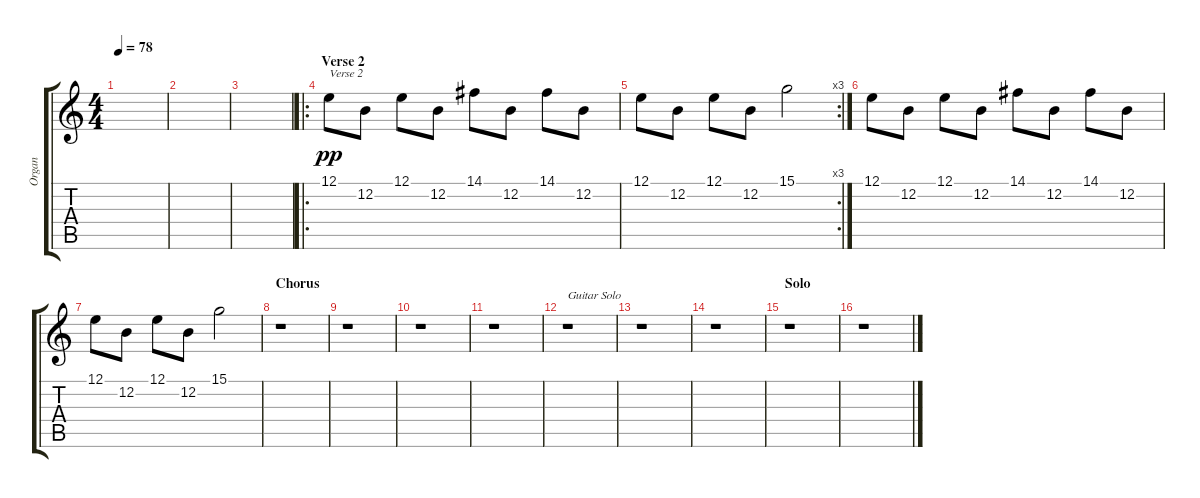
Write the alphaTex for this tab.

\track ("Organ" "Organ") {instrument reedorgan}
\staff {score tabs}
\tuning (E4 B3 G3 D3 A2 E2) {hide}
\ts (4 4)
\tempo 78
\clef g2
\ks c
|
|
|
\ro
\section ("" "Verse 2")
12.1.8{txt "Verse 2" dy pp} 12.2.8 12.1.8 12.2.8 14.1.8 12.2.8 14.1.8 12.2.8 |
\rc 3
12.1.8 12.2.8 12.1.8 12.2.8 15.1.2 |
12.1.8 12.2.8 12.1.8 12.2.8 14.1.8 12.2.8 14.1.8 12.2.8 |
12.1.8 12.2.8 12.1.8 12.2.8 15.1.2 |
\section ("" "Chorus ")
r.1 |
r.1 |
r.1 |
r.1 |
r.1{txt "Guitar Solo"} |
r.1 |
r.1 |
\section ("" "Solo")
r.1 |
r.1
